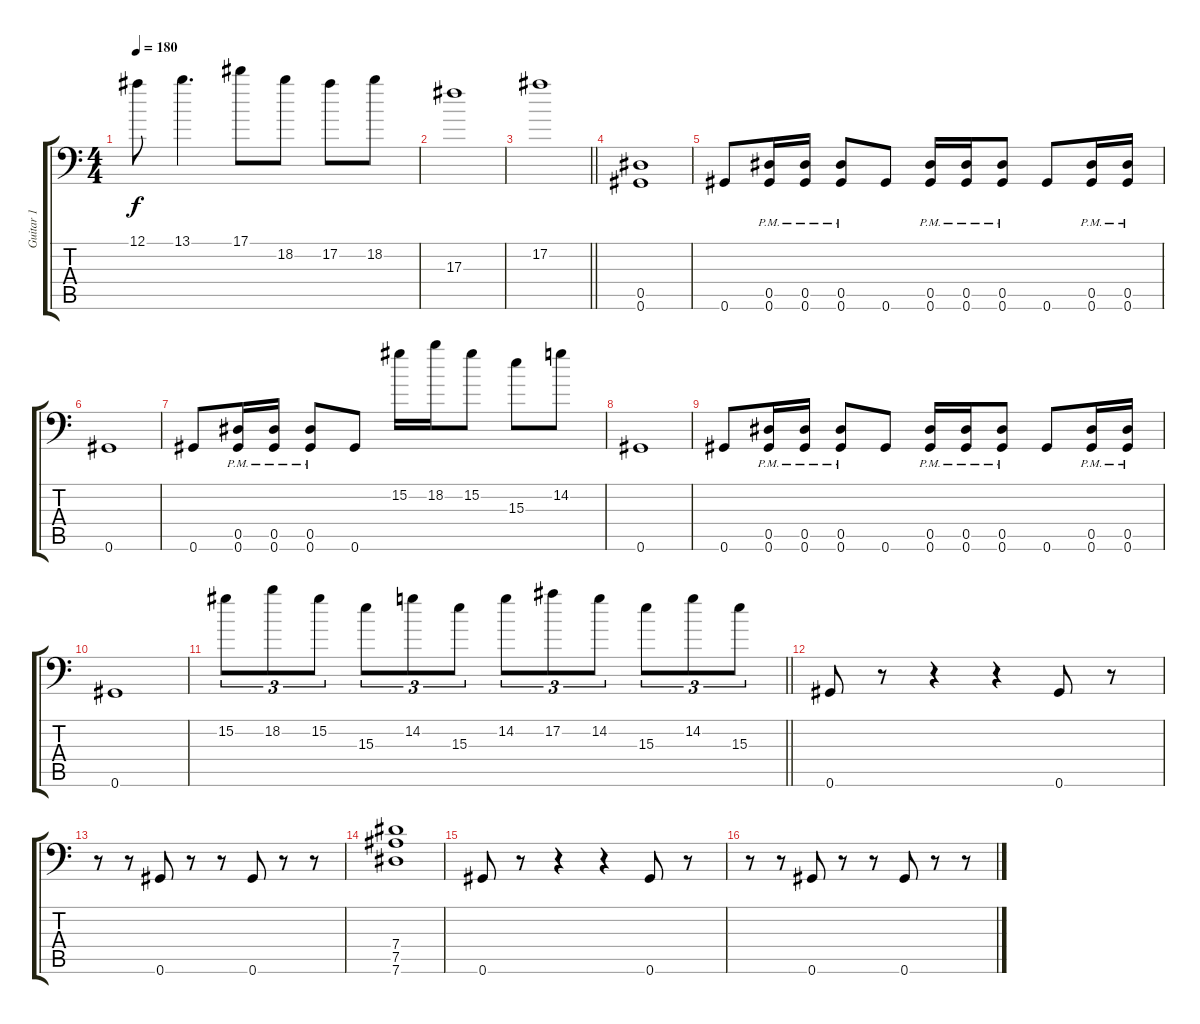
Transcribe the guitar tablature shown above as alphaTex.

\track ("Guitar 1" "Guitar 1") {instrument overdrivenguitar}
\staff {score tabs}
\tuning (Bb3 F3 Db3 Ab2 Eb2 Ab1) {hide}
\ts (4 4)
\tempo 180
\clef f4
\ks c
12.1{t}.8{dy f} 13.1.4{d} 17.1.8 18.2.8 17.2.8 18.2.8 |
17.3.1 |
\barLineRight lightlight
17.2.1 |
(0.5 0.6).1 |
0.6.8 (0.5{pm} 0.6{pm}).16 (0.5{pm} 0.6{pm}).16 (0.5{pm} 0.6{pm}).8 0.6.8 (0.5{pm} 0.6{pm}).16 (0.5{pm} 0.6{pm}).16 (0.5{pm} 0.6{pm}).8 0.6.8 (0.5{pm} 0.6{pm}).16 (0.5{pm} 0.6{pm}).16 |
0.6.1 |
0.6.8 (0.5{pm} 0.6{pm}).16 (0.5{pm} 0.6{pm}).16 (0.5{pm} 0.6{pm}).8 0.6.8 15.2.16 18.2.16 15.2.8 15.3.8 14.2.8 |
0.6.1 |
0.6.8 (0.5{pm} 0.6{pm}).16 (0.5{pm} 0.6{pm}).16 (0.5{pm} 0.6{pm}).8 0.6.8 (0.5{pm} 0.6{pm}).16 (0.5{pm} 0.6{pm}).16 (0.5{pm} 0.6{pm}).8 0.6.8 (0.5{pm} 0.6{pm}).16 (0.5{pm} 0.6{pm}).16 |
0.6.1 |
\barLineRight lightlight
15.2.8{tu (3 2)} 18.2.8{tu (3 2)} 15.2.8{tu (3 2)} 15.3.8{tu (3 2)} 14.2.8{tu (3 2)} 15.3.8{tu (3 2)} 14.2.8{tu (3 2)} 17.2.8{tu (3 2)} 14.2.8{tu (3 2)} 15.3.8{tu (3 2)} 14.2.8{tu (3 2)} 15.3.8{tu (3 2)} |
0.6.8 r.8 r.4 r.4 0.6.8 r.8 |
r.8 r.8 0.6.8 r.8 r.8 0.6.8 r.8 r.8 |
(7.4 7.5 7.6).1 |
0.6.8 r.8 r.4 r.4 0.6.8 r.8 |
r.8 r.8 0.6.8 r.8 r.8 0.6.8 r.8 r.8
